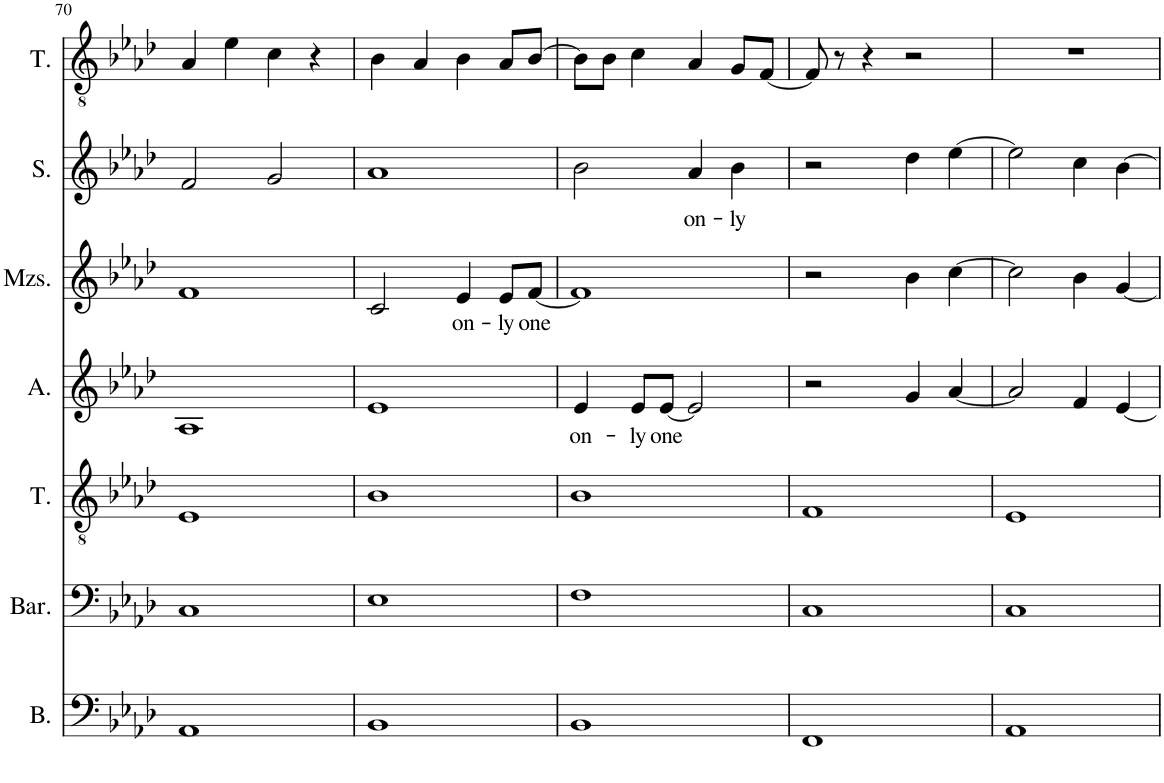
**kern	**kern	**kern	**kern	**text	**kern	**text	**kern	**text	**kern
*part7	*part6	*part5	*part4	*part4	*part3	*part3	*part2	*part2	*part1
*staff7	*staff6	*staff5	*staff4	*staff4	*staff3	*staff3	*staff2	*staff2	*staff1
*I"Bass	*I"Baritone	*I"Tenor	*I"Alto	*	*I"Mezzo-soprano	*	*I"Soprano	*	*I"Tenor
*I'B.	*I'Bar.	*I'T.	*I'A.	*	*I'Mzs.	*	*I'S.	*	*I'T.
!!LO:PB:g=z
*clefF4	*clefF4	*clefGv2	*clefG2	*	*clefG2	*	*clefG2	*	*clefGv2
*k[b-e-a-d-]	*k[b-e-a-d-]	*k[b-e-a-d-]	*k[b-e-a-d-]	*	*k[b-e-a-d-]	*	*k[b-e-a-d-]	*	*k[b-e-a-d-]
*M4/4	*M4/4	*M4/4	*M4/4	*	*M4/4	*	*M4/4	*	*M4/4
=70	=70	=70	=70	=70	=70	=70	=70	=70	=70
1AA-	1C	1E-	1A-	.	1f	.	2f/	.	4A-/
.	.	.	.	.	.	.	.	.	4e-\
.	.	.	.	.	.	.	2g/	.	4c\
.	.	.	.	.	.	.	.	.	4r
=71	=71	=71	=71	=71	=71	=71	=71	=71	=71
1BB-	1E-	1B-	1e-	.	2c/	.	1a-	.	4B-\
.	.	.	.	.	.	.	.	.	4A-/
!	!	!	!	!	!	!LO:LY:b	!	!	!
.	.	.	.	.	4e-/	on-	.	.	4B-\
!	!	!	!	!	!	!LO:LY:b	!	!	!
.	.	.	.	.	8e-/L	-ly	.	.	8A-/L
!	!	!	!	!	!	!LO:LY:b	!	!	!
.	.	.	.	.	[8f/J	one	.	.	[8B-/J
=72	=72	=72	=72	=72	=72	=72	=72	=72	=72
!	!	!	!	!LO:LY:b	!	!	!	!	!
1BB-	1F	1B-	4e-/	on-	1f]	.	2b-\	.	8B-\L]
.	.	.	.	.	.	.	.	.	8B-\J
!	!	!	!	!LO:LY:b	!	!	!	!	!
.	.	.	8e-/L	-ly	.	.	.	.	4c\
!	!	!	!	!LO:LY:b	!	!	!	!	!
.	.	.	[8e-/J	one	.	.	.	.	.
!	!	!	!	!	!	!	!	!LO:LY:b	!
.	.	.	2e-/]	.	.	.	4a-/	on-	4A-/
!	!	!	!	!	!	!	!	!LO:LY:b	!
.	.	.	.	.	.	.	4b-\	-ly	8G/L
.	.	.	.	.	.	.	.	.	[8F/J
=73	=73	=73	=73	=73	=73	=73	=73	=73	=73
1FF	1C	1F	2r	.	2r	.	2r	.	8F/]
.	.	.	.	.	.	.	.	.	8r
.	.	.	.	.	.	.	.	.	4r
.	.	.	4g/	.	4b-\	.	4dd-\	.	2r
.	.	.	[4a-/	.	[4cc\	.	[4ee-\	.	.
=74	=74	=74	=74	=74	=74	=74	=74	=74	=74
1AA-	1C	1E-	2a-/]	.	2cc\]	.	2ee-\]	.	1r
.	.	.	4f/	.	4b-\	.	4cc\	.	.
.	.	.	[4e-/	.	[4g/	.	[4b-\	.	.
=	=	=	=	=	=	=	=	=	=
*-	*-	*-	*-	*-	*-	*-	*-	*-	*-
